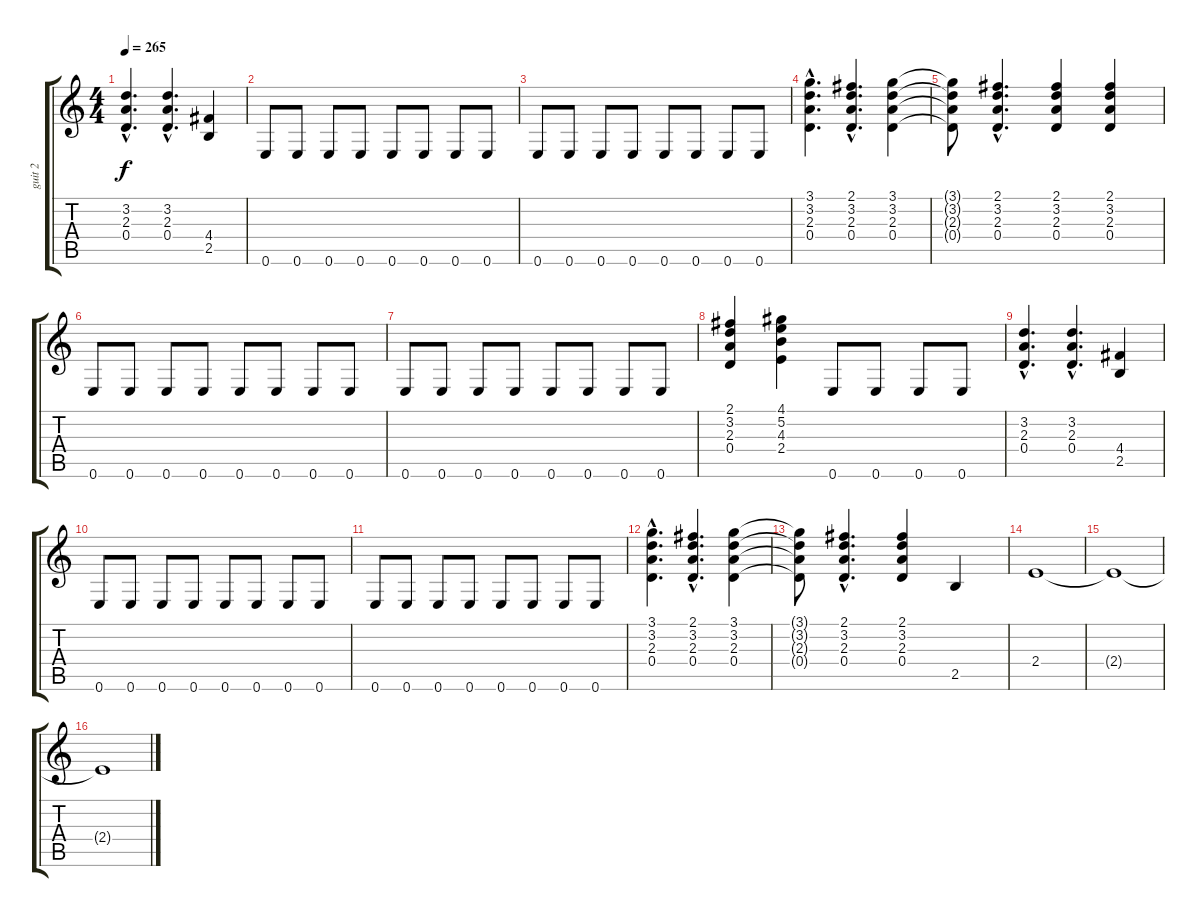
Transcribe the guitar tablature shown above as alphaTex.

\track ("guit 2" "guit 2") {instrument distortionguitar}
\staff {score tabs}
\tuning (E4 B3 G3 D3 A2 E2) {hide}
\ts (4 4)
\tempo 265
\clef g2
\ks c
(3.2{hac} 2.3{hac} 0.4{hac}).4{d dy f} (3.2{hac} 2.3{hac} 0.4{hac}).4{d} (4.4 2.5).4 |
0.6.8 0.6.8 0.6.8 0.6.8 0.6.8 0.6.8 0.6.8 0.6.8 |
0.6.8 0.6.8 0.6.8 0.6.8 0.6.8 0.6.8 0.6.8 0.6.8 |
(3.1{hac} 3.2{hac} 2.3{hac} 0.4{hac}).4{d} (2.1{hac} 3.2{hac} 2.3{hac} 0.4{hac}).4{d} (3.1 3.2 2.3 0.4).4 |
(3.1{t} 3.2{t} 2.3{t} 0.4{t}).8 (2.1{hac} 3.2{hac} 2.3{hac} 0.4{hac}).4{d} (2.1 3.2 2.3 0.4).4 (2.1 3.2 2.3 0.4).4 |
0.6.8 0.6.8 0.6.8 0.6.8 0.6.8 0.6.8 0.6.8 0.6.8 |
0.6.8 0.6.8 0.6.8 0.6.8 0.6.8 0.6.8 0.6.8 0.6.8 |
(2.1 3.2 2.3 0.4).4 (4.1 5.2 4.3 2.4).4 0.6.8 0.6.8 0.6.8 0.6.8 |
(3.2{hac} 2.3{hac} 0.4{hac}).4{d} (3.2{hac} 2.3{hac} 0.4{hac}).4{d} (4.4 2.5).4 |
0.6.8 0.6.8 0.6.8 0.6.8 0.6.8 0.6.8 0.6.8 0.6.8 |
0.6.8 0.6.8 0.6.8 0.6.8 0.6.8 0.6.8 0.6.8 0.6.8 |
(3.1{hac} 3.2{hac} 2.3{hac} 0.4{hac}).4{d} (2.1{hac} 3.2{hac} 2.3{hac} 0.4{hac}).4{d} (3.1 3.2 2.3 0.4).4 |
(3.1{t} 3.2{t} 2.3{t} 0.4{t}).8 (2.1{hac} 3.2{hac} 2.3{hac} 0.4{hac}).4{d} (2.1 3.2 2.3 0.4).4 2.5.4 |
2.4.1 |
2.4{t}.1 |
2.4{t}.1
